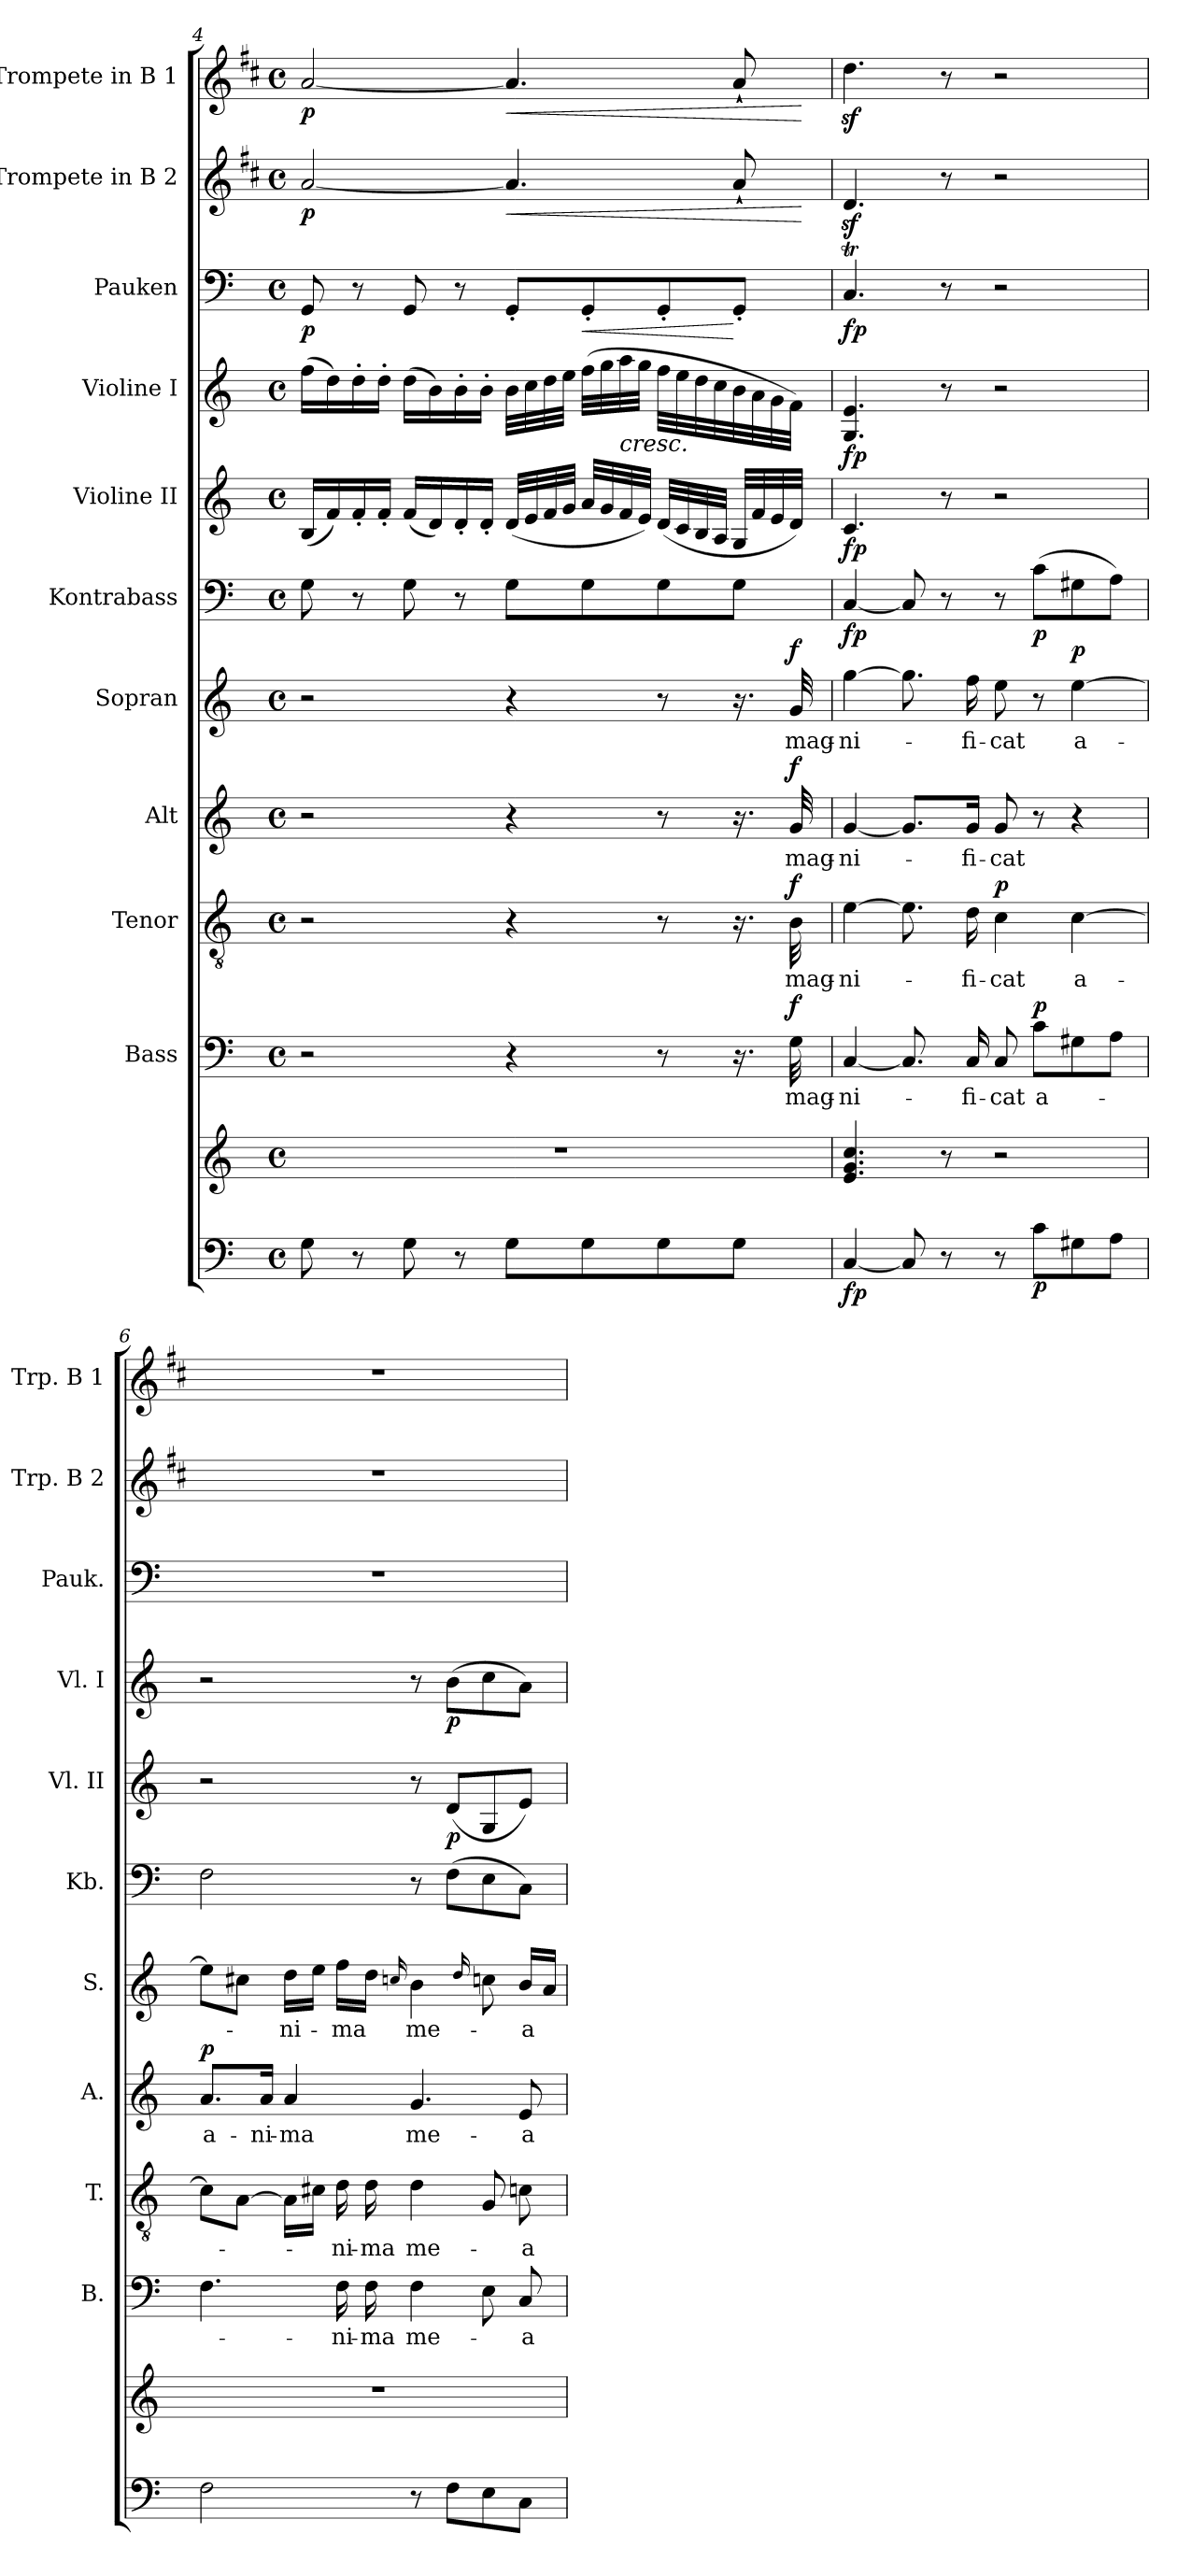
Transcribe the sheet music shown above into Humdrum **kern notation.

**kern	**kern	**dynam	**kern	**text	**dynam	**kern	**text	**dynam	**kern	**text	**dynam	**kern	**text	**dynam	**kern	**dynam	**kern	**dynam	**kern	**dynam	**kern	**dynam	**kern	**dynam	**kern	**dynam
*part11	*part11	*part11	*part10	*part10	*part10	*part9	*part9	*part9	*part8	*part8	*part8	*part7	*part7	*part7	*part6	*part6	*part5	*part5	*part4	*part4	*part3	*part3	*part2	*part2	*part1	*part1
*staff12	*staff11	*staff11/12	*staff10	*staff10	*staff10	*staff9	*staff9	*staff9	*staff8	*staff8	*staff8	*staff7	*staff7	*staff7	*staff6	*staff6	*staff5	*staff5	*staff4	*staff4	*staff3	*staff3	*staff2	*staff2	*staff1	*staff1
*	*	*	*I"Bass	*	*	*I"Tenor	*	*	*I"Alt	*	*	*I"Sopran	*	*	*I"Kontrabass	*	*I"Violine II	*	*I"Violine I	*	*I"Pauken	*	*I"Trompete in B 2	*	*I"Trompete in B 1	*
*	*	*	*I'B.	*	*	*I'T.	*	*	*I'A.	*	*	*I'S.	*	*	*I'Kb.	*	*I'Vl. II	*	*I'Vl. I	*	*I'Pauk.	*	*I'Trp. B 2	*	*I'Trp. B 1	*
*clefF4	*clefG2	*	*clefF4	*	*	*clefGv2	*	*	*clefG2	*	*	*clefG2	*	*	*clefF4	*	*clefG2	*	*clefG2	*	*clefF4	*	*clefG2	*	*clefG2	*
*	*	*	*	*	*	*	*	*	*	*	*	*	*	*	*ITrd7c12	*	*	*	*	*	*	*	*ITrd1c2	*	*ITrd1c2	*
*k[]	*k[]	*	*k[]	*	*	*k[]	*	*	*k[]	*	*	*k[]	*	*	*k[]	*	*k[]	*	*k[]	*	*k[]	*	*k[]	*	*k[]	*
*C:	*C:	*	*C:	*	*	*C:	*	*	*C:	*	*	*C:	*	*	*C:	*	*C:	*	*C:	*	*C:	*	*C:	*	*C:	*
*M4/4	*M4/4	*	*M4/4	*	*	*M4/4	*	*	*M4/4	*	*	*M4/4	*	*	*M4/4	*	*M4/4	*	*M4/4	*	*M4/4	*	*M4/4	*	*M4/4	*
*met(c)	*met(c)	*	*met(c)	*	*	*met(c)	*	*	*met(c)	*	*	*met(c)	*	*	*met(c)	*	*met(c)	*	*met(c)	*	*met(c)	*	*met(c)	*	*met(c)	*
=4	=4	=4	=4	=4	=4	=4	=4	=4	=4	=4	=4	=4	=4	=4	=4	=4	=4	=4	=4	=4	=4	=4	=4	=4	=4	=4
!	!	!	!	!	!	!	!	!	!	!	!	!	!	!	!	!	!	!	!	!	!	!LO:DY:b	!	!LO:DY:b	!	!LO:DY:b
8G\	1r	.	2r	.	.	2r	.	.	2r	.	.	2r	.	.	8GG\	.	(<16B/LL	.	(>16ff\LL	.	8GG/	p	[2g/	p	[2g/	p
.	.	.	.	.	.	.	.	.	.	.	.	.	.	.	.	.	16f/)	.	16dd\)	.	.	.	.	.	.	.
8r	.	.	.	.	.	.	.	.	.	.	.	.	.	.	8r	.	16f'</	.	16dd'>\	.	8r	.	.	.	.	.
.	.	.	.	.	.	.	.	.	.	.	.	.	.	.	.	.	16f'</JJ	.	16dd'>\JJ	.	.	.	.	.	.	.
8G\	.	.	.	.	.	.	.	.	.	.	.	.	.	.	8GG\	.	(<16f/LL	.	(>16dd\LL	.	8GG/	.	.	.	.	.
.	.	.	.	.	.	.	.	.	.	.	.	.	.	.	.	.	16d/)	.	16b\)	.	.	.	.	.	.	.
8r	.	.	.	.	.	.	.	.	.	.	.	.	.	.	8r	.	16d'</	.	16b'>\	.	8r	.	.	.	.	.
.	.	.	.	.	.	.	.	.	.	.	.	.	.	.	.	.	16d'</JJ	.	16b'>\JJ	.	.	.	.	.	.	.
!	!	!	!	!	!	!	!	!	!	!	!	!	!	!	!	!	!	!	!	!	!	!	!	!LO:HP:b	!	!LO:HP:b
8G\L	.	.	4r	.	.	4r	.	.	4r	.	.	4r	.	.	8GG\L	.	(<32d/LLL	.	32b\LLL	.	8GG'</L	.	4.g/]	<	4.g/]	<
.	.	.	.	.	.	.	.	.	.	.	.	.	.	.	.	.	32e/	.	32cc\	.	.	.	.	.	.	.
.	.	.	.	.	.	.	.	.	.	.	.	.	.	.	.	.	32f/	.	32dd\	.	.	.	.	.	.	.
.	.	.	.	.	.	.	.	.	.	.	.	.	.	.	.	.	32g/JJJ	.	32ee\JJJ	.	.	.	.	.	.	.
!	!	!	!	!	!	!	!	!	!	!	!	!	!	!	!	!	!	!	!	!	!	!LO:HP:b	!	!	!	!
8G\	.	.	.	.	.	.	.	.	.	.	.	.	.	.	8GG\	.	32a/LLL	.	(>32ff\LLL	.	8GG'</	<	.	.	.	.
.	.	.	.	.	.	.	.	.	.	.	.	.	.	.	.	.	32g/	.	32gg\	.	.	.	.	.	.	.
!	!	!	!	!	!	!	!	!	!	!	!	!	!	!	!	!	!	!	!LO:TX:b:i:t=cresc.	!	!	!	!	!	!	!
.	.	.	.	.	.	.	.	.	.	.	.	.	.	.	.	.	32f/	.	32aa\	.	.	.	.	.	.	.
.	.	.	.	.	.	.	.	.	.	.	.	.	.	.	.	.	32e/JJJ)	.	32gg\JJJ	.	.	.	.	.	.	.
8G\	.	.	8r	.	.	8r	.	.	8r	.	.	8r	.	.	8GG\	.	(<32d/LLL	.	32ff\LLL	.	8GG'</	.	.	.	.	.
.	.	.	.	.	.	.	.	.	.	.	.	.	.	.	.	.	32c/	.	32ee\	.	.	.	.	.	.	.
.	.	.	.	.	.	.	.	.	.	.	.	.	.	.	.	.	32B/	.	32dd\	.	.	.	.	.	.	.
.	.	.	.	.	.	.	.	.	.	.	.	.	.	.	.	.	32A/JJJ	.	32cc\	.	.	.	.	.	.	.
8G\J	.	.	16.r	.	.	16.r	.	.	16.r	.	.	16.r	.	.	8GG\J	.	32G/LLL	.	32b\	.	8GG'</J	[	8g`</	.	8g`</	.
.	.	.	.	.	.	.	.	.	.	.	.	.	.	.	.	.	32f/	.	32a\	.	.	.	.	.	.	.
.	.	.	.	.	.	.	.	.	.	.	.	.	.	.	.	.	32e/	.	32g\	.	.	.	.	.	.	.
!	!	!	!	!LO:LY:b	!LO:DY:a	!	!LO:LY:b	!LO:DY:a	!	!LO:LY:b	!LO:DY:a	!	!LO:LY:b	!LO:DY:a	!	!	!	!	!	!	!	!	!	!	!	!
.	.	.	32G\	mag-	f	32B\	mag-	f	32g/	mag-	f	32g/	mag-	f	.	.	32d/JJJ)	.	32f\JJJ)	.	.	.	.	.	.	.
.	.	.	.	.	.	.	.	.	.	.	.	.	.	.	.	.	.	.	.	.	.	.	.	[	.	[
=5	=5	=5	=5	=5	=5	=5	=5	=5	=5	=5	=5	=5	=5	=5	=5	=5	=5	=5	=5	=5	=5	=5	=5	=5	=5	=5
!	!	!LO:DY:b=2	!	!LO:LY:b	!	!	!LO:LY:b	!	!	!LO:LY:b	!	!	!LO:LY:b	!	!	!LO:DY:b	!	!LO:DY:b	!	!LO:DY:b	!	!LO:DY:b	!	!	!	!
[4C/	4.e/ 4.g/ 4.cc/	fp	[4C/	-ni-	.	[4e\	-ni-	.	[4g/	-ni-	.	[4gg\	-ni-	.	[4CC/	fp	4.c/	fp	4.G/ 4.e/	fp	4.CT/	fp	4.cz</	.	4.ccz<\	.
8C/]	.	.	8.C/]	.	.	8.e\]	.	.	8.g/L]	.	.	8.gg\]	.	.	8CC/]	.	.	.	.	.	.	.	.	.	.	.
8r	8r	.	.	.	.	.	.	.	.	.	.	.	.	.	8r	.	8r	.	8r	.	8r	.	8r	.	8r	.
!	!	!	!	!LO:LY:b	!	!	!LO:LY:b	!	!	!LO:LY:b	!	!	!LO:LY:b	!	!	!	!	!	!	!	!	!	!	!	!	!
.	.	.	16C/	-fi-	.	16d\	-fi-	.	16g/Jk	-fi-	.	16ff\	-fi-	.	.	.	.	.	.	.	.	.	.	.	.	.
!	!	!	!	!LO:LY:b	!	!	!LO:LY:b	!LO:DY:a	!	!LO:LY:b	!	!	!LO:LY:b	!	!	!	!	!	!	!	!	!	!	!	!	!
8r	2r	.	8C/	-cat	.	4c\	-cat	p	8g/	-cat	.	8ee\	-cat	.	8r	.	2r	.	2r	.	2r	.	2r	.	2r	.
!	!	!LO:DY:b=2	!	!LO:LY:b	!LO:DY:a	!	!	!	!	!	!	!	!	!	!	!LO:DY:b	!	!	!	!	!	!	!	!	!	!
8c\L	.	p	8c\L	a-	p	.	.	.	8r	.	.	8r	.	.	(>8C\L	p	.	.	.	.	.	.	.	.	.	.
!	!	!	!	!	!	!	!LO:LY:b	!	!	!	!	!	!LO:LY:b	!LO:DY:a	!	!	!	!	!	!	!	!	!	!	!	!
8G#X\	.	.	8G#X\	.	.	[4c\	a-	.	4r	.	.	[4ee\	a-	p	8GG#X\	.	.	.	.	.	.	.	.	.	.	.
8A\J	.	.	8A\J	.	.	.	.	.	.	.	.	.	.	.	8AA\J)	.	.	.	.	.	.	.	.	.	.	.
!!LO:PB:g=z
=6	=6	=6	=6	=6	=6	=6	=6	=6	=6	=6	=6	=6	=6	=6	=6	=6	=6	=6	=6	=6	=6	=6	=6	=6	=6	=6
!	!	!	!	!	!	!	!	!	!	!LO:LY:b	!LO:DY:a	!	!	!	!	!	!	!	!	!	!	!	!	!	!	!
2F\	1r	.	4.F\	.	.	8c\L]	.	.	8.a/L	a-	p	8ee\L]	.	.	2FF\	.	2r	.	2r	.	1r	.	1r	.	1r	.
.	.	.	.	.	.	[8A\J	.	.	.	.	.	8cc#X\J	.	.	.	.	.	.	.	.	.	.	.	.	.	.
!	!	!	!	!	!	!	!	!	!	!LO:LY:b	!	!	!	!	!	!	!	!	!	!	!	!	!	!	!	!
.	.	.	.	.	.	.	.	.	16a/Jk	-ni-	.	.	.	.	.	.	.	.	.	.	.	.	.	.	.	.
!	!	!	!	!	!	!	!	!	!	!LO:LY:b	!	!	!LO:LY:b	!	!	!	!	!	!	!	!	!	!	!	!	!
.	.	.	.	.	.	16A\LL]	.	.	4a/	-ma	.	16dd\LL	-ni-	.	.	.	.	.	.	.	.	.	.	.	.	.
.	.	.	.	.	.	16c#X\JJ	.	.	.	.	.	16ee\JJ	.	.	.	.	.	.	.	.	.	.	.	.	.	.
!	!	!	!	!LO:LY:b	!	!	!LO:LY:b	!	!	!	!	!	!LO:LY:b	!	!	!	!	!	!	!	!	!	!	!	!	!
.	.	.	16F\	-ni-	.	16d\	-ni-	.	.	.	.	16ff\LL	-ma	.	.	.	.	.	.	.	.	.	.	.	.	.
!	!	!	!	!LO:LY:b	!	!	!LO:LY:b	!	!	!	!	!	!	!	!	!	!	!	!	!	!	!	!	!	!	!
.	.	.	16F\	-ma	.	16d\	-ma	.	.	.	.	16dd\JJ	.	.	.	.	.	.	.	.	.	.	.	.	.	.
.	.	.	.	.	.	.	.	.	.	.	.	16qqccn/	.	.	.	.	.	.	.	.	.	.	.	.	.	.
!	!	!	!	!LO:LY:b	!	!	!LO:LY:b	!	!	!LO:LY:b	!	!	!LO:LY:b	!	!	!	!	!	!	!	!	!	!	!	!	!
8r	.	.	4F\	me-	.	4d\	me-	.	4.g/	me-	.	4b\	me-	.	8r	.	8r	.	8r	.	.	.	.	.	.	.
!	!	!	!	!	!	!	!	!	!	!	!	!	!	!	!	!	!	!LO:DY:b	!	!LO:DY:b	!	!	!	!	!	!
8F\L	.	.	.	.	.	.	.	.	.	.	.	.	.	.	(>8FF\L	.	(<8d/L	p	(>8b\L	p	.	.	.	.	.	.
.	.	.	.	.	.	.	.	.	.	.	.	16qqdd/	.	.	.	.	.	.	.	.	.	.	.	.	.	.
8E\	.	.	8E\	.	.	8G/	.	.	.	.	.	8cc\	.	.	8EE\	.	8G/	.	8cc\	.	.	.	.	.	.	.
!	!	!	!	!LO:LY:b	!	!	!LO:LY:b	!	!	!LO:LY:b	!	!	!LO:LY:b	!	!	!	!	!	!	!	!	!	!	!	!	!
8C\J	.	.	8C/	-a	.	8cn\	-a	.	8e/	-a	.	16b/LL	-a	.	8CC\J)	.	8e/J)	.	8a\J)	.	.	.	.	.	.	.
.	.	.	.	.	.	.	.	.	.	.	.	16a/JJ	.	.	.	.	.	.	.	.	.	.	.	.	.	.
=	=	=	=	=	=	=	=	=	=	=	=	=	=	=	=	=	=	=	=	=	=	=	=	=	=	=
*-	*-	*-	*-	*-	*-	*-	*-	*-	*-	*-	*-	*-	*-	*-	*-	*-	*-	*-	*-	*-	*-	*-	*-	*-	*-	*-
